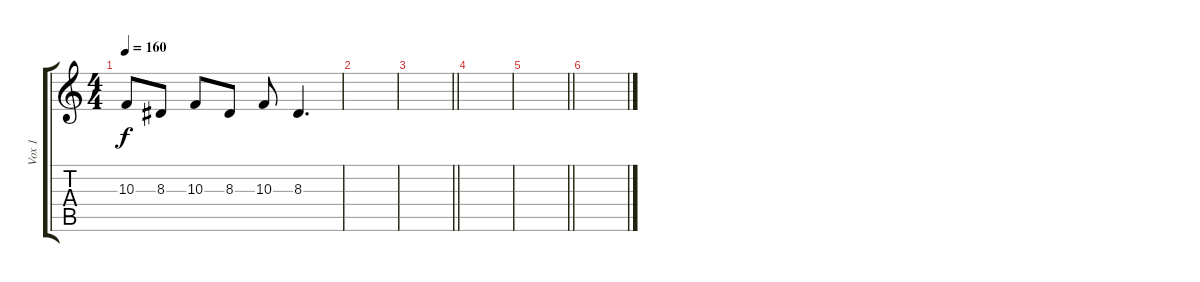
\track ("Vox 1" "Vox 1") {instrument viola}
\staff {score tabs}
\tuning (E4 B3 G3 D3 A2 E2) {hide}
\ts (4 4)
\tempo 160
\clef g2
\ks c
10.3{t}.8{dy f} 8.3.8 10.3.8 8.3.8 10.3.8 8.3.4{d} |
|
\barLineRight lightlight
|
\section ("" " ")
|
\barLineRight lightlight
|
\section ("" " ")
